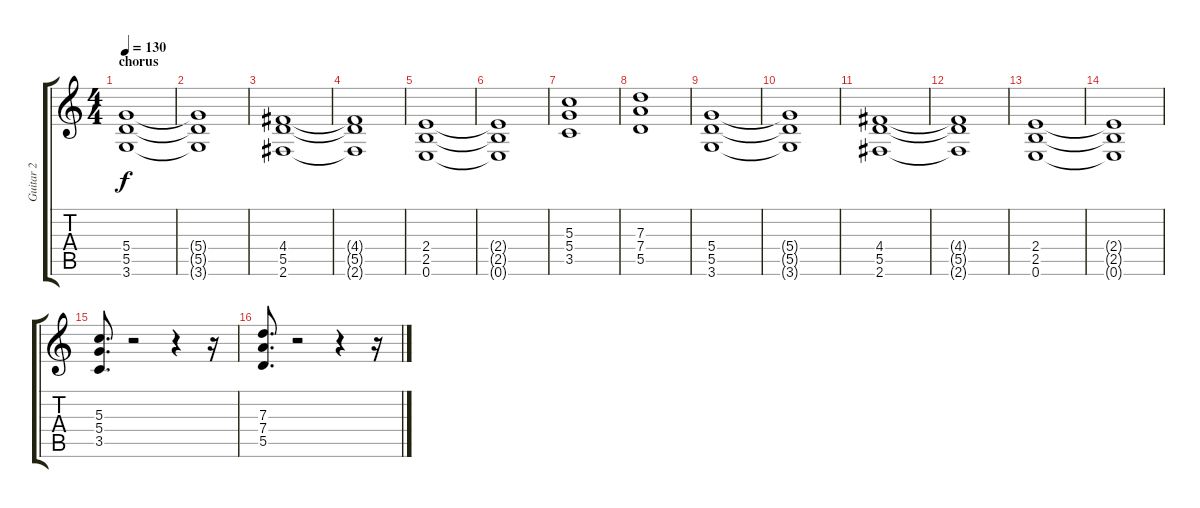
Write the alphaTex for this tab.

\track ("Guitar 2" "Guitar 2") {instrument distortionguitar}
\staff {score tabs}
\tuning (E4 B3 G3 D3 A2 E2) {hide}
\ts (4 4)
\section ("" "chorus")
\tempo 130
\clef g2
\ks c
(5.4 5.5 3.6).1{dy f} |
(5.4{t} 5.5{t} 3.6{t}).1 |
(4.4 5.5 2.6).1 |
(4.4{t} 5.5{t} 2.6{t}).1 |
(2.4 2.5 0.6).1 |
(2.4{t} 2.5{t} 0.6{t}).1 |
(5.3 5.4 3.5).1 |
(7.3 7.4 5.5).1 |
(5.4 5.5 3.6).1 |
(5.4{t} 5.5{t} 3.6{t}).1 |
(4.4 5.5 2.6).1 |
(4.4{t} 5.5{t} 2.6{t}).1 |
(2.4 2.5 0.6).1 |
(2.4{t} 2.5{t} 0.6{t}).1 |
(5.3 5.4 3.5).8{d} r.2 r.4 r.16 |
(7.3 7.4 5.5).8{d} r.2 r.4 r.16
